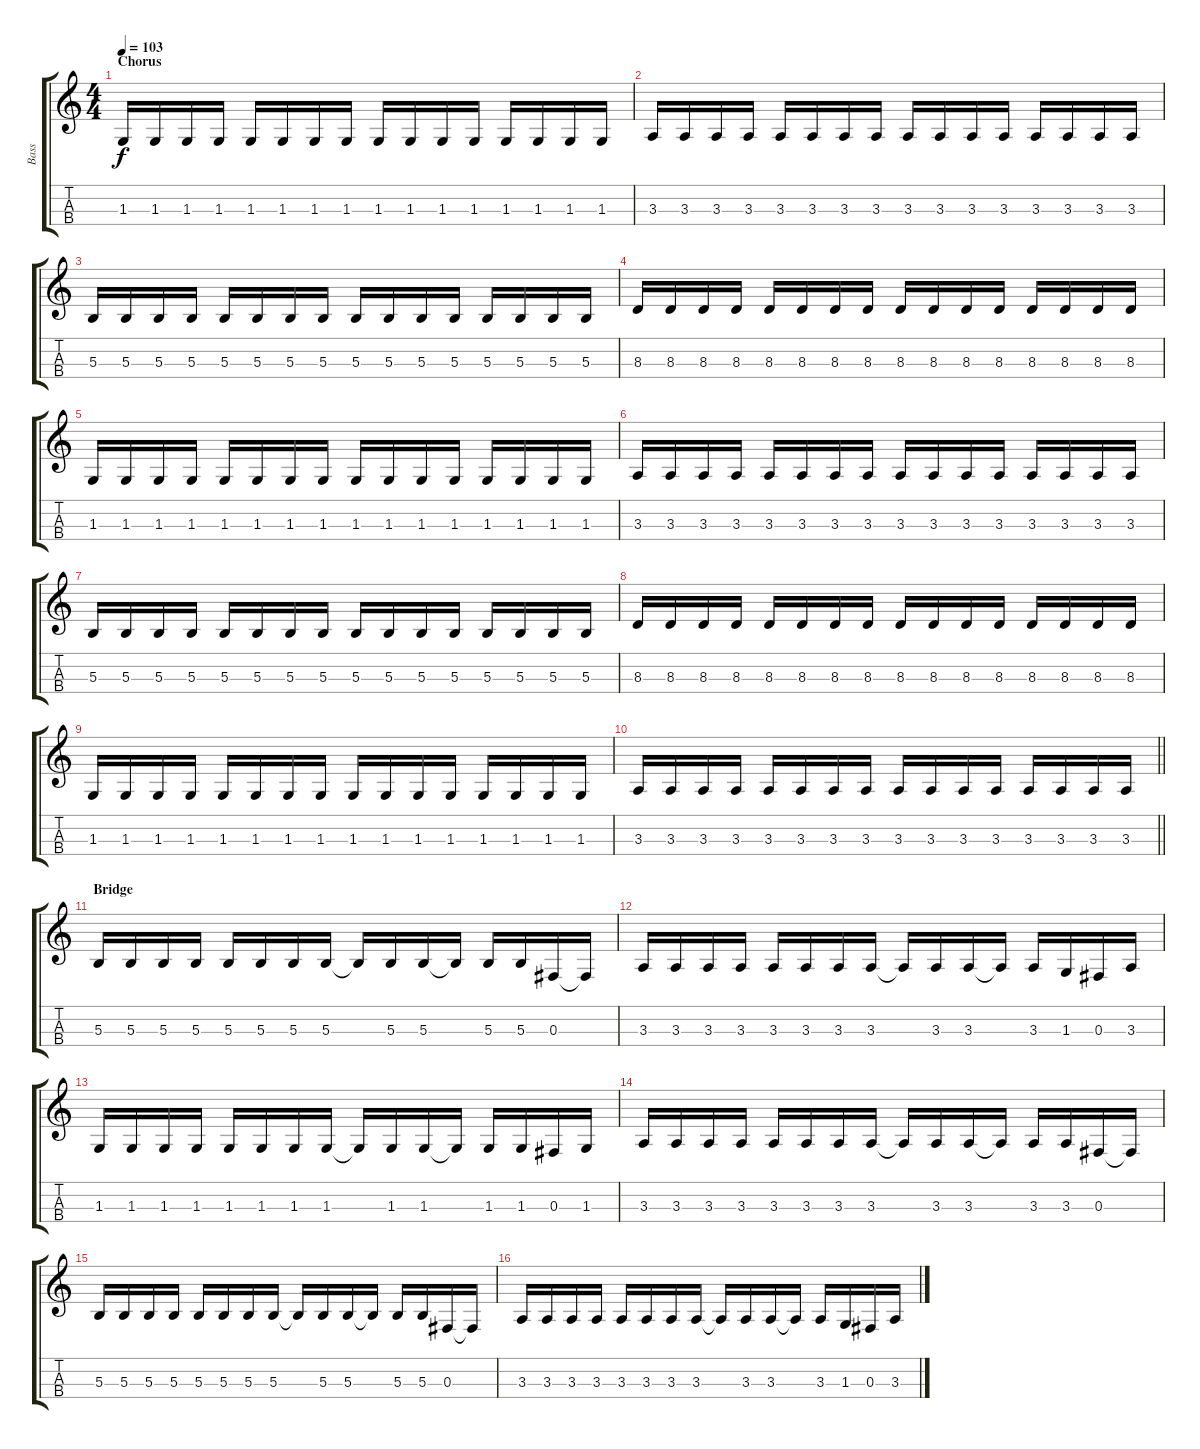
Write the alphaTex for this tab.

\track ("Bass" "Bass") {instrument electricbasspick}
\staff {score tabs}
\tuning (E3 B2 Gb2 B1) {hide}
\ts (4 4)
\section ("" "Chorus")
\tempo 103
\clef g2
\ks c
1.3.16{dy f} 1.3.16 1.3.16 1.3.16 1.3.16 1.3.16 1.3.16 1.3.16 1.3.16 1.3.16 1.3.16 1.3.16 1.3.16 1.3.16 1.3.16 1.3.16 |
3.3.16 3.3.16 3.3.16 3.3.16 3.3.16 3.3.16 3.3.16 3.3.16 3.3.16 3.3.16 3.3.16 3.3.16 3.3.16 3.3.16 3.3.16 3.3.16 |
5.3.16 5.3.16 5.3.16 5.3.16 5.3.16 5.3.16 5.3.16 5.3.16 5.3.16 5.3.16 5.3.16 5.3.16 5.3.16 5.3.16 5.3.16 5.3.16 |
8.3.16 8.3.16 8.3.16 8.3.16 8.3.16 8.3.16 8.3.16 8.3.16 8.3.16 8.3.16 8.3.16 8.3.16 8.3.16 8.3.16 8.3.16 8.3.16 |
1.3.16 1.3.16 1.3.16 1.3.16 1.3.16 1.3.16 1.3.16 1.3.16 1.3.16 1.3.16 1.3.16 1.3.16 1.3.16 1.3.16 1.3.16 1.3.16 |
3.3.16 3.3.16 3.3.16 3.3.16 3.3.16 3.3.16 3.3.16 3.3.16 3.3.16 3.3.16 3.3.16 3.3.16 3.3.16 3.3.16 3.3.16 3.3.16 |
5.3.16 5.3.16 5.3.16 5.3.16 5.3.16 5.3.16 5.3.16 5.3.16 5.3.16 5.3.16 5.3.16 5.3.16 5.3.16 5.3.16 5.3.16 5.3.16 |
8.3.16 8.3.16 8.3.16 8.3.16 8.3.16 8.3.16 8.3.16 8.3.16 8.3.16 8.3.16 8.3.16 8.3.16 8.3.16 8.3.16 8.3.16 8.3.16 |
1.3.16 1.3.16 1.3.16 1.3.16 1.3.16 1.3.16 1.3.16 1.3.16 1.3.16 1.3.16 1.3.16 1.3.16 1.3.16 1.3.16 1.3.16 1.3.16 |
\barLineRight lightlight
3.3.16 3.3.16 3.3.16 3.3.16 3.3.16 3.3.16 3.3.16 3.3.16 3.3.16 3.3.16 3.3.16 3.3.16 3.3.16 3.3.16 3.3.16 3.3.16 |
\section ("" "Bridge")
5.3.16{volume 16 instrument electricbasspick} 5.3.16 5.3.16 5.3.16 5.3.16 5.3.16 5.3.16 5.3.16 5.3{t}.16 5.3.16 5.3.16 5.3{t}.16 5.3.16 5.3.16 0.3.16 0.3{t}.16 |
3.3.16 3.3.16 3.3.16 3.3.16 3.3.16 3.3.16 3.3.16 3.3.16 3.3{t}.16 3.3.16 3.3.16 3.3{t}.16 3.3.16 1.3.16 0.3.16 3.3.16 |
1.3.16{volume 16} 1.3.16 1.3.16 1.3.16 1.3.16 1.3.16 1.3.16 1.3.16 1.3{t}.16 1.3.16 1.3.16 1.3{t}.16 1.3.16 1.3.16 0.3.16 1.3.16 |
3.3.16 3.3.16 3.3.16 3.3.16 3.3.16 3.3.16 3.3.16 3.3.16 3.3{t}.16 3.3.16 3.3.16 3.3{t}.16 3.3.16 3.3.16 0.3.16 0.3{t}.16 |
5.3.16{volume 16 instrument electricbasspick} 5.3.16 5.3.16 5.3.16 5.3.16 5.3.16 5.3.16 5.3.16 5.3{t}.16 5.3.16 5.3.16 5.3{t}.16 5.3.16 5.3.16 0.3.16 0.3{t}.16 |
3.3.16 3.3.16 3.3.16 3.3.16 3.3.16 3.3.16 3.3.16 3.3.16 3.3{t}.16 3.3.16 3.3.16 3.3{t}.16 3.3.16 1.3.16 0.3.16 3.3.16
